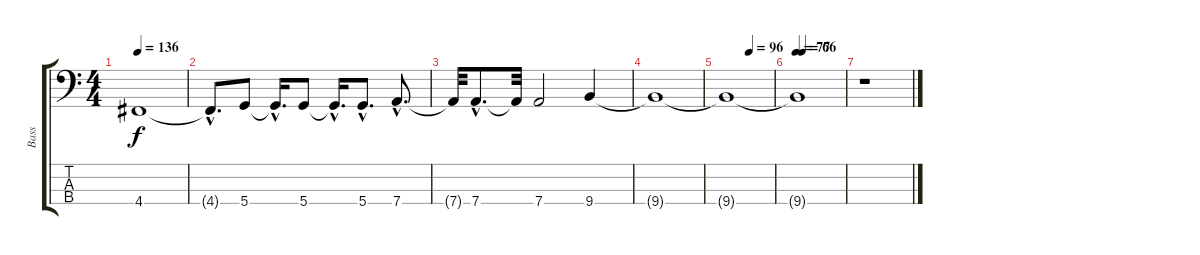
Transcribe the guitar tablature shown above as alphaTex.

\track ("Bass" "Bass") {instrument electricbassfinger}
\staff {score tabs}
\tuning (G2 D2 A1 D1) {hide}
\ts (4 4)
\tempo 136
\clef f4
\ks c
4.4.1{dy f} |
4.4{hac t}.8{d} 5.4.8 5.4{hac t}.16{d} 5.4.8 5.4{hac t}.16{d} 5.4{hac}.8{d} 7.4{hac}.8{d} |
7.4{t}.32 7.4{hac}.8{d} 7.4{t}.32 7.4.2 9.4.4 |
9.4{t}.1 |
\tempo (96 0.5)
9.4{t}.1{volume 2} |
\tempo 77
\tempo (66 0.125)
9.4{t}.1 |
r.1
